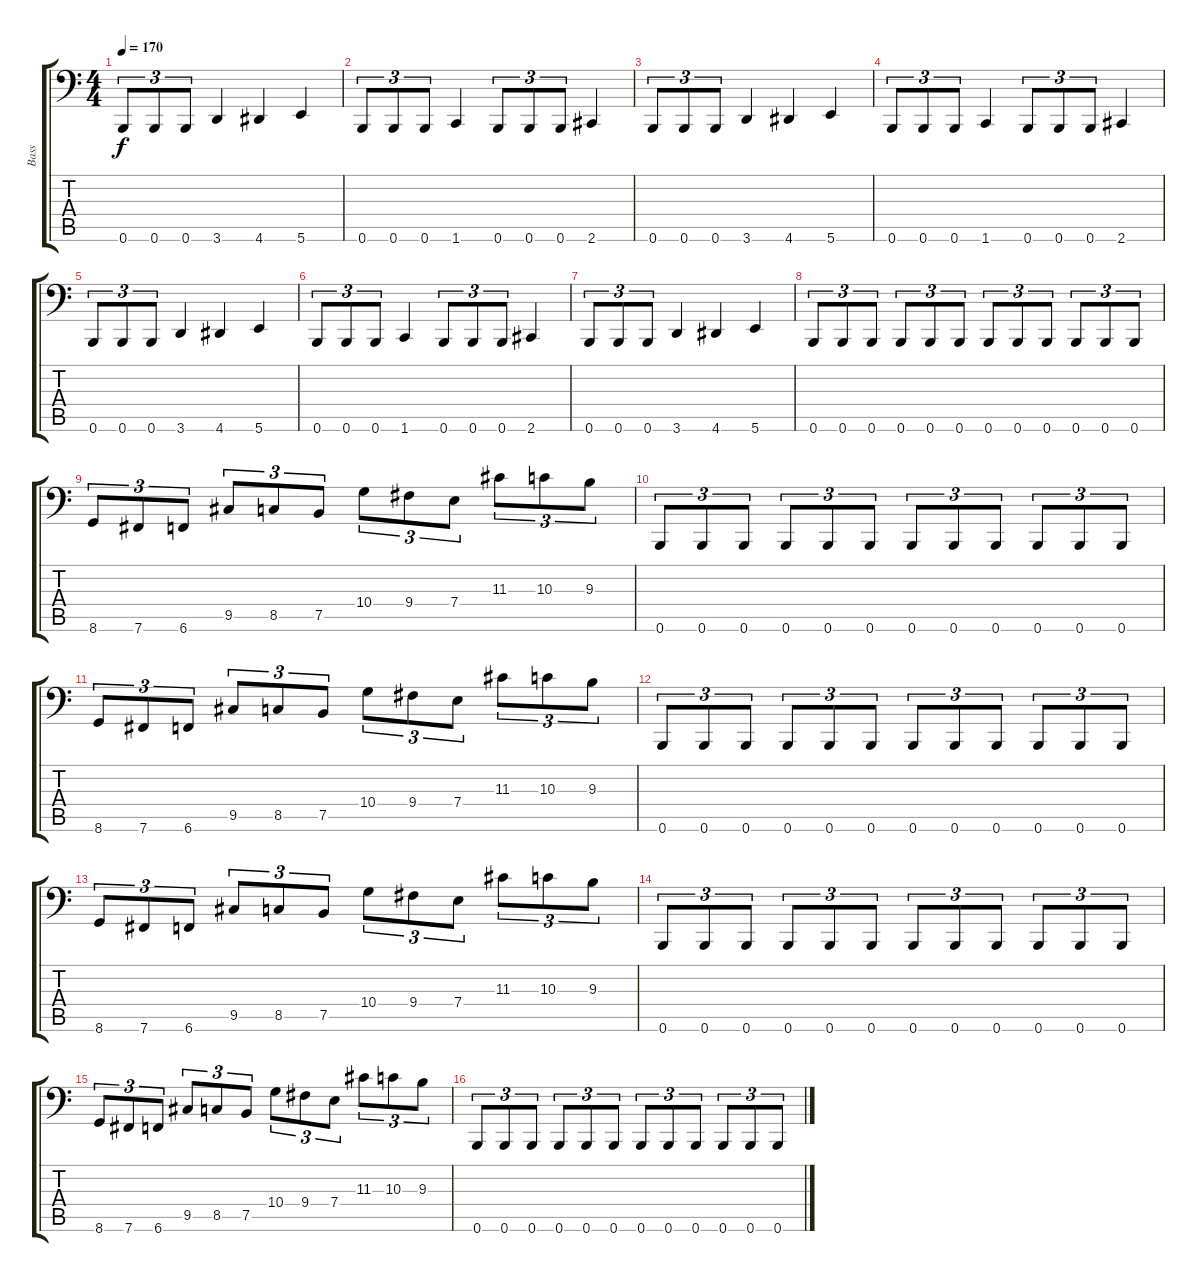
\track ("Bass" "Bass") {instrument electricbassfinger}
\staff {score tabs}
\tuning (C3 G2 D2 A1 E1 B0) {hide}
\ts (4 4)
\tempo 170
\clef f4
\ks c
0.6.8{tu (3 2) dy f} 0.6.8{tu (3 2)} 0.6.8{tu (3 2)} 3.6.4 4.6.4 5.6.4 |
0.6.8{tu (3 2)} 0.6.8{tu (3 2)} 0.6.8{tu (3 2)} 1.6.4 0.6.8{tu (3 2)} 0.6.8{tu (3 2)} 0.6.8{tu (3 2)} 2.6.4 |
0.6.8{tu (3 2)} 0.6.8{tu (3 2)} 0.6.8{tu (3 2)} 3.6.4 4.6.4 5.6.4 |
0.6.8{tu (3 2)} 0.6.8{tu (3 2)} 0.6.8{tu (3 2)} 1.6.4 0.6.8{tu (3 2)} 0.6.8{tu (3 2)} 0.6.8{tu (3 2)} 2.6.4 |
0.6.8{tu (3 2)} 0.6.8{tu (3 2)} 0.6.8{tu (3 2)} 3.6.4 4.6.4 5.6.4 |
0.6.8{tu (3 2)} 0.6.8{tu (3 2)} 0.6.8{tu (3 2)} 1.6.4 0.6.8{tu (3 2)} 0.6.8{tu (3 2)} 0.6.8{tu (3 2)} 2.6.4 |
0.6.8{tu (3 2)} 0.6.8{tu (3 2)} 0.6.8{tu (3 2)} 3.6.4 4.6.4 5.6.4 |
0.6.8{tu (3 2)} 0.6.8{tu (3 2)} 0.6.8{tu (3 2)} 0.6.8{tu (3 2)} 0.6.8{tu (3 2)} 0.6.8{tu (3 2)} 0.6.8{tu (3 2)} 0.6.8{tu (3 2)} 0.6.8{tu (3 2)} 0.6.8{tu (3 2)} 0.6.8{tu (3 2)} 0.6.8{tu (3 2)} |
8.6.8{tu (3 2)} 7.6.8{tu (3 2)} 6.6.8{tu (3 2)} 9.5.8{tu (3 2)} 8.5.8{tu (3 2)} 7.5.8{tu (3 2)} 10.4.8{tu (3 2)} 9.4.8{tu (3 2)} 7.4.8{tu (3 2)} 11.3.8{tu (3 2)} 10.3.8{tu (3 2)} 9.3.8{tu (3 2)} |
0.6.8{tu (3 2)} 0.6.8{tu (3 2)} 0.6.8{tu (3 2)} 0.6.8{tu (3 2)} 0.6.8{tu (3 2)} 0.6.8{tu (3 2)} 0.6.8{tu (3 2)} 0.6.8{tu (3 2)} 0.6.8{tu (3 2)} 0.6.8{tu (3 2)} 0.6.8{tu (3 2)} 0.6.8{tu (3 2)} |
8.6.8{tu (3 2)} 7.6.8{tu (3 2)} 6.6.8{tu (3 2)} 9.5.8{tu (3 2)} 8.5.8{tu (3 2)} 7.5.8{tu (3 2)} 10.4.8{tu (3 2)} 9.4.8{tu (3 2)} 7.4.8{tu (3 2)} 11.3.8{tu (3 2)} 10.3.8{tu (3 2)} 9.3.8{tu (3 2)} |
0.6.8{tu (3 2)} 0.6.8{tu (3 2)} 0.6.8{tu (3 2)} 0.6.8{tu (3 2)} 0.6.8{tu (3 2)} 0.6.8{tu (3 2)} 0.6.8{tu (3 2)} 0.6.8{tu (3 2)} 0.6.8{tu (3 2)} 0.6.8{tu (3 2)} 0.6.8{tu (3 2)} 0.6.8{tu (3 2)} |
8.6.8{tu (3 2)} 7.6.8{tu (3 2)} 6.6.8{tu (3 2)} 9.5.8{tu (3 2)} 8.5.8{tu (3 2)} 7.5.8{tu (3 2)} 10.4.8{tu (3 2)} 9.4.8{tu (3 2)} 7.4.8{tu (3 2)} 11.3.8{tu (3 2)} 10.3.8{tu (3 2)} 9.3.8{tu (3 2)} |
0.6.8{tu (3 2)} 0.6.8{tu (3 2)} 0.6.8{tu (3 2)} 0.6.8{tu (3 2)} 0.6.8{tu (3 2)} 0.6.8{tu (3 2)} 0.6.8{tu (3 2)} 0.6.8{tu (3 2)} 0.6.8{tu (3 2)} 0.6.8{tu (3 2)} 0.6.8{tu (3 2)} 0.6.8{tu (3 2)} |
8.6.8{tu (3 2)} 7.6.8{tu (3 2)} 6.6.8{tu (3 2)} 9.5.8{tu (3 2)} 8.5.8{tu (3 2)} 7.5.8{tu (3 2)} 10.4.8{tu (3 2)} 9.4.8{tu (3 2)} 7.4.8{tu (3 2)} 11.3.8{tu (3 2)} 10.3.8{tu (3 2)} 9.3.8{tu (3 2)} |
0.6.8{tu (3 2)} 0.6.8{tu (3 2)} 0.6.8{tu (3 2)} 0.6.8{tu (3 2)} 0.6.8{tu (3 2)} 0.6.8{tu (3 2)} 0.6.8{tu (3 2)} 0.6.8{tu (3 2)} 0.6.8{tu (3 2)} 0.6.8{tu (3 2)} 0.6.8{tu (3 2)} 0.6.8{tu (3 2)}
